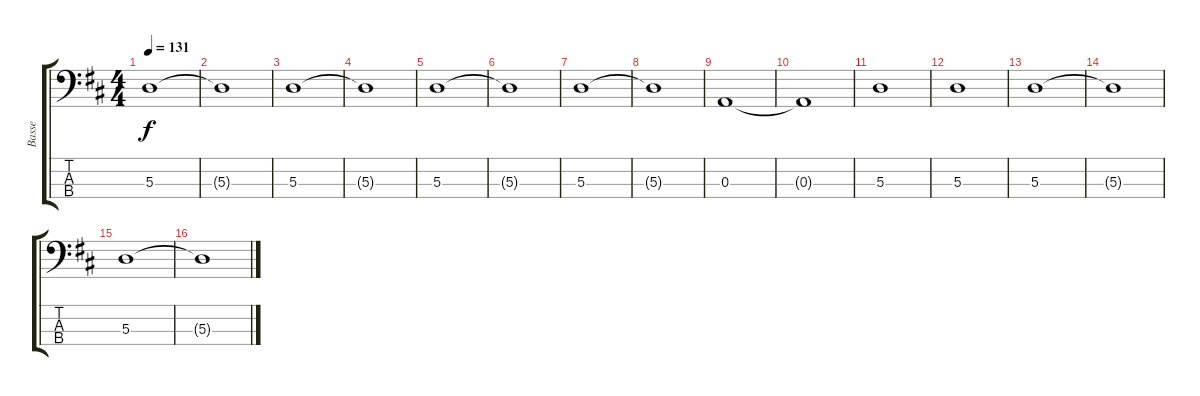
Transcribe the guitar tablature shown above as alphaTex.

\track ("Basse" "Basse") {instrument electricbasspick}
\staff {score tabs}
\tuning (G2 D2 A1 E1) {hide}
\ts (4 4)
\tempo 131
\clef f4
\ks d
5.3.1{dy f} |
5.3{t}.1 |
5.3.1 |
5.3{t}.1 |
5.3.1 |
5.3{t}.1 |
5.3.1 |
5.3{t}.1 |
0.3.1 |
0.3{t}.1 |
5.3.1 |
5.3.1 |
5.3.1 |
5.3{t}.1 |
5.3.1 |
5.3{t}.1
